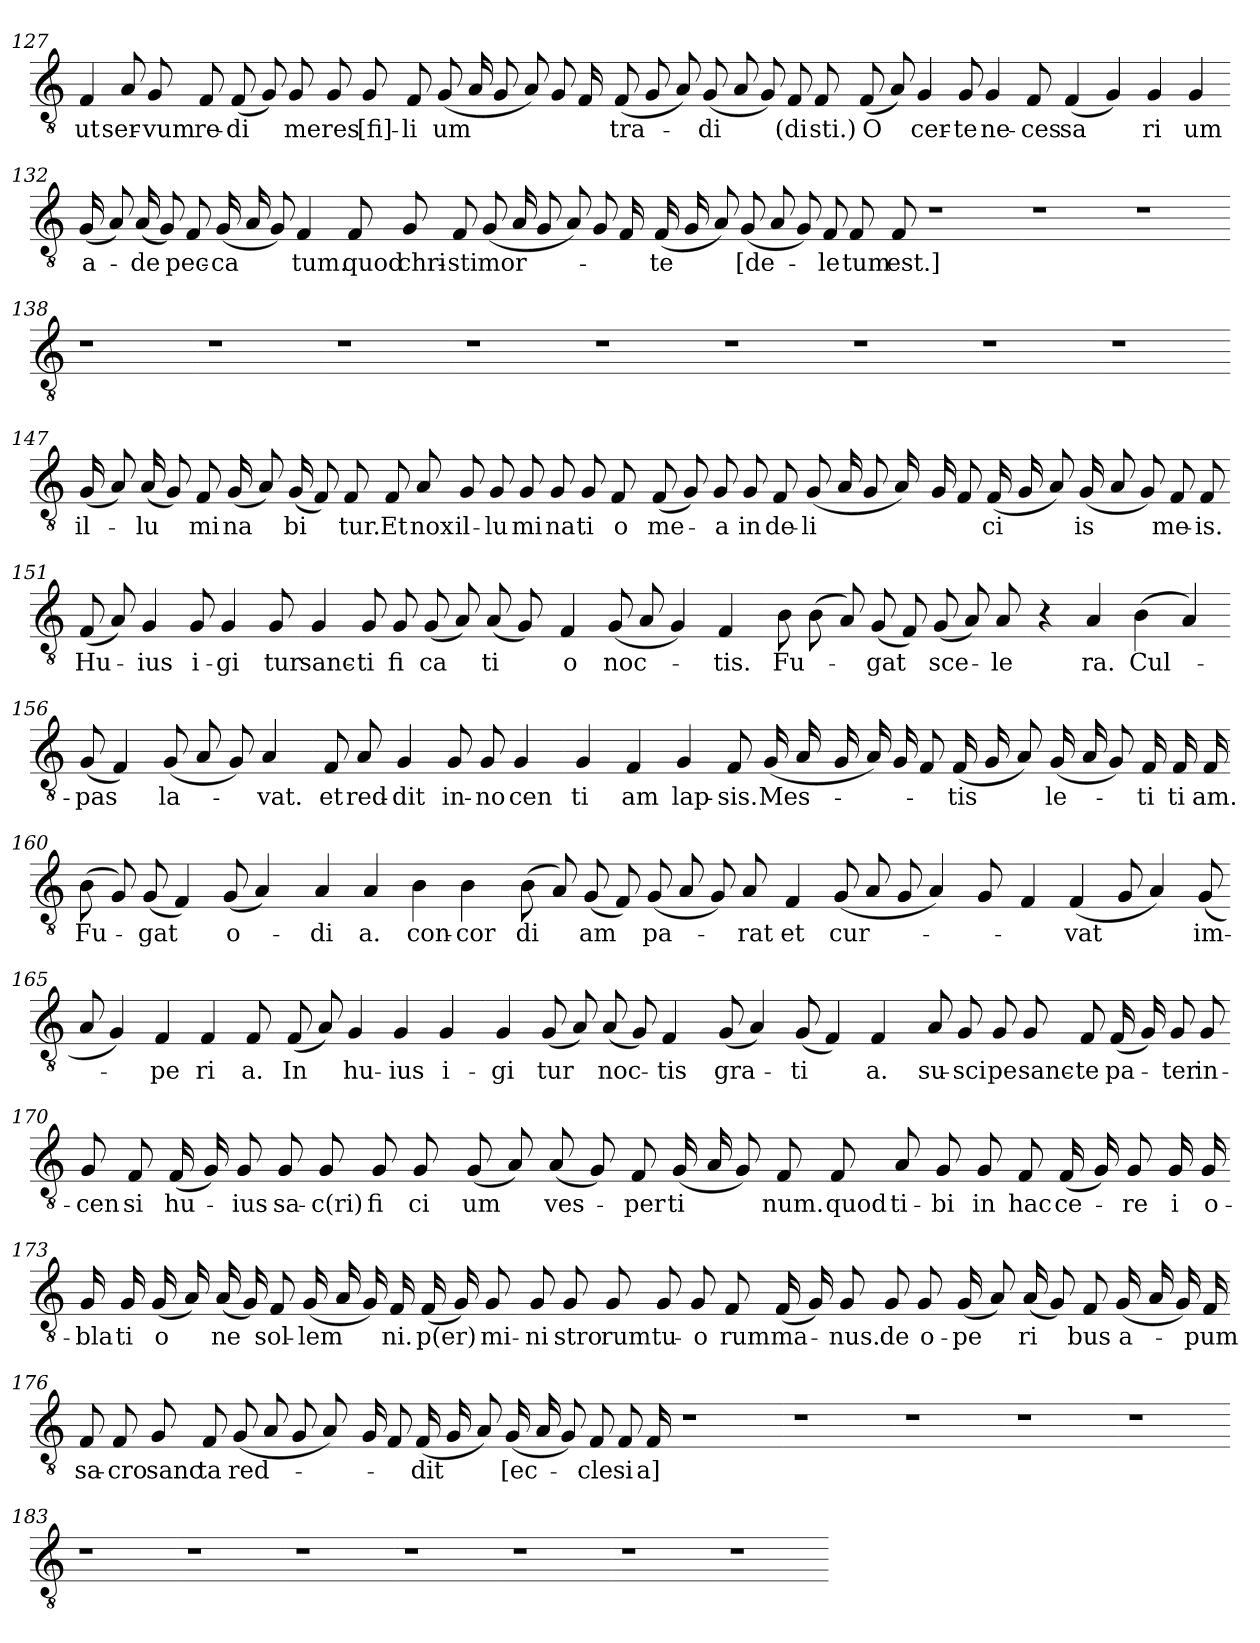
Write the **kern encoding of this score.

**kern	**text
*part1	*part1
*staff1	*staff1
*clefGv2	*
*k[]	*
=127	=127
4F	ut
8A	ser-
8G	-vum
8F	re-
(8F	di
8G)	.
8G	me
=128-	=128-
8G	-res
8G	[fi]-
8F	li
(8G	-um
16A	.
8G	.
8A)	.
8G	.
16F	.
=129-	=129-
(8F	tra-
8G	.
8A)	.
(8G	di
8A	.
8G)	.
8F	(di
8F	-sti.)
=130-	=130-
(8F	O
8A)	.
4G	cer-
8G	-te
4G	ne-
8F	ces
=131-	=131-
(4F	sa
4G)	.
4G	ri
4G	-um
=132-	=132-
(16G	a-
8A)	.
(16A	-de
8G)	.
8F	pec-
(16G	ca
16A	.
8G)	.
4F	-tum.
=133-	=133-
8F	quod
8G	chri-
8F	-sti
(8G	mor-
16A	.
8G	.
8A)	.
8G	.
16F	.
=134-	=134-
(16F	-te
16G	.
8A)	.
(8G	[de-
8A	.
8G)	.
8F	le
8F	-tum
8F	est.]
=135-	=135-
1r	.
=136-	=136-
1r	.
=137-	=137-
1r	.
=138-	=138-
1r	.
=139-	=139-
1r	.
=140-	=140-
1r	.
=141-	=141-
1r	.
=142-	=142-
1r	.
=143-	=143-
1r	.
=144-	=144-
1r	.
=145-	=145-
1r	.
=146-	=146-
1r	.
=147-	=147-
(16G	il-
8A)	.
(16A	lu
8G)	.
8F	mi
(16G	na
8A)	.
(16G	bi
8F)	.
8F	-tur.
=148-	=148-
8F	Et
8A	nox
8G	il-
8G	lu
8G	mi
8G	na
8G	ti
8F	-o
=149-	=149-
(8F	me-
8G)	.
8G	-a
8G	in
8F	de-
(8G	li
16A	.
8G	.
16A)	.
=150-	=150-
16G	.
8F	.
(16F	ci
16G	.
8A)	.
(16G	-is
8A	.
8G)	.
8F	me-
8F	-is.
=151-	=151-
(8F	Hu-
8A)	.
4G	-ius
8G	i-
4G	gi
8G	-tur
=152-	=152-
4G	sanc-
8G	ti
8G	fi
(8G	ca
8A)	.
(8A	ti
8G)	.
=153-	=153-
4F	-o
(8G	noc-
8A	.
4G)	.
4F	-tis.
=154-	=154-
8B	Fu-
(8B	.
8A)	.
(8G	-gat
8F)	.
(8G	sce-
8A)	.
8A	le
=155-	=155-
4r	.
4A	-ra.
(4B	Cul-
4A)	.
=156-	=156-
(8G	-pas
4F)	.
(8G	la-
8A	.
8G)	.
4A	-vat.
=157-	=157-
8F	et
8A	red-
4G	-dit
8G	in-
8G	no
4G	cen
=158-	=158-
4G	ti
4F	-am
4G	lap-
8F	-sis.
(16G	Mes-
16A	.
=159-	=159-
16G	.
16A)	.
16G	.
8F	.
(16F	-tis
16G	.
8A)	.
(16G	le-
16A	.
8G)	.
16F	ti
16F	ti
16F	-am.
=160-	=160-
(8B	Fu-
8G)	.
(8G	-gat
4F)	.
(8G	o-
4A)	.
=161-	=161-
4A	di
4A	-a.
4B	con-
4B	cor
=162-	=162-
(8B	di
8A)	.
(8G	-am
8F)	.
(8G	pa-
8A	.
8G)	.
8A	-rat
=163-	=163-
4F	et
(8G	cur-
8A	.
8G	.
4A)	.
8G	.
=164-	=164-
4F	.
(4F	-vat
8G	.
4A)	.
(8G	im-
=165-	=165-
8A	.
4G)	.
4F	pe
4F	ri
8F	-a.
=166-	=166-
(8F	In
8A)	.
4G	hu-
4G	-ius
4G	i-
=167-	=167-
4G	gi
(8G	-tur
8A)	.
(8A	noc-
8G)	.
4F	-tis
=168-	=168-
(8G	gra-
4A)	.
(8G	ti
4F)	.
4F	-a.
=169-	=169-
8A	su-
8G	sci
8G	-pe
8G	sanc-
8F	-te
(16F	pa-
16G)	.
8G	-ter
8G	in-
=170-	=170-
8G	cen
8F	-si
(16F	hu-
16G)	.
8G	-ius
8G	sa-
8G	c(ri)
8G	fi
8G	ci
=171-	=171-
(8G	-um
8A)	.
(8A	ves-
8G)	.
8F	per
(16G	ti
16A	.
8G)	.
8F	-num.
=172-	=172-
8F	quod
8A	ti-
8G	-bi
8G	in
8F	hac
(16F	ce-
16G)	.
8G	re
16G	-i
16G	o-
=173-	=173-
16G	bla
16G	ti
(16G	o
16A)	.
(16A	-ne
16G)	.
8F	sol-
(16G	lem
16A	.
16G)	.
16F	-ni.
(16F	p(er)
16G)	.
8G	mi-
=174-	=174-
8G	ni
8G	stro
8G	-rum
8G	tu-
8G	o
8F	-rum
(16F	ma-
16G)	.
8G	-nus.
=175-	=175-
8G	de
8G	o-
(16G	pe
8A)	.
(16A	ri
8G)	.
8F	-bus
(16G	a-
16A	.
16G)	.
16F	-pum
=176-	=176-
8F	sa-
8F	cro
8G	sanc
8F	-ta
(8G	red-
8A	.
8G	.
8A)	.
=177-	=177-
16G	.
8F	.
(16F	-dit
16G	.
8A)	.
(16G	[ec-
16A	.
8G)	.
8F	cle
8F	si
16F	-a]
=178-	=178-
1r	.
=179-	=179-
1r	.
=180-	=180-
1r	.
=181-	=181-
1r	.
=182-	=182-
1r	.
=183-	=183-
1r	.
=184-	=184-
1r	.
=185-	=185-
1r	.
=186-	=186-
1r	.
=187-	=187-
1r	.
=188-	=188-
1r	.
=189-	=189-
1r	.
=-	=-
*-	*-
